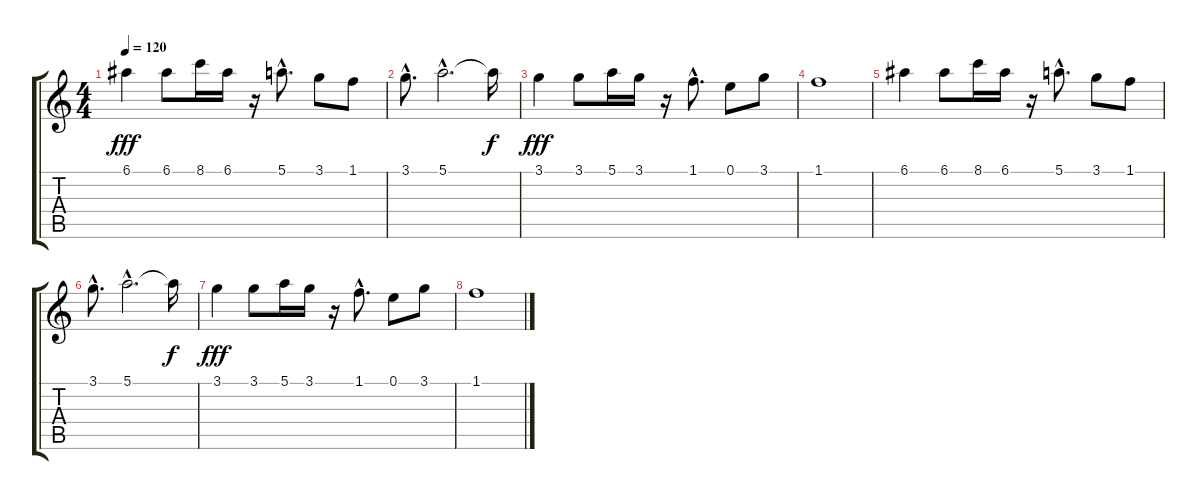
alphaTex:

\track "" {instrument electricguitarjazz}
\staff {score tabs}
\tuning (E4 B3 G3 D3 A2 E2) {hide}
\ts (4 4)
\tempo 120
\clef g2
\ks c
6.1.4{dy fff} 6.1.8 8.1.16 6.1.16 r.16 5.1{hac}.8{d} 3.1.8 1.1.8 |
3.1{hac}.8{d} 5.1{hac}.2{d} 5.1{t}.16{dy f} |
3.1.4{dy fff} 3.1.8 5.1.16 3.1.16 r.16 1.1{hac}.8{d} 0.1.8 3.1.8 |
1.1.1 |
6.1.4 6.1.8 8.1.16 6.1.16 r.16 5.1{hac}.8{d} 3.1.8 1.1.8 |
3.1{hac}.8{d} 5.1{hac}.2{d} 5.1{t}.16{dy f} |
3.1.4{dy fff} 3.1.8 5.1.16 3.1.16 r.16 1.1{hac}.8{d} 0.1.8 3.1.8 |
1.1.1
